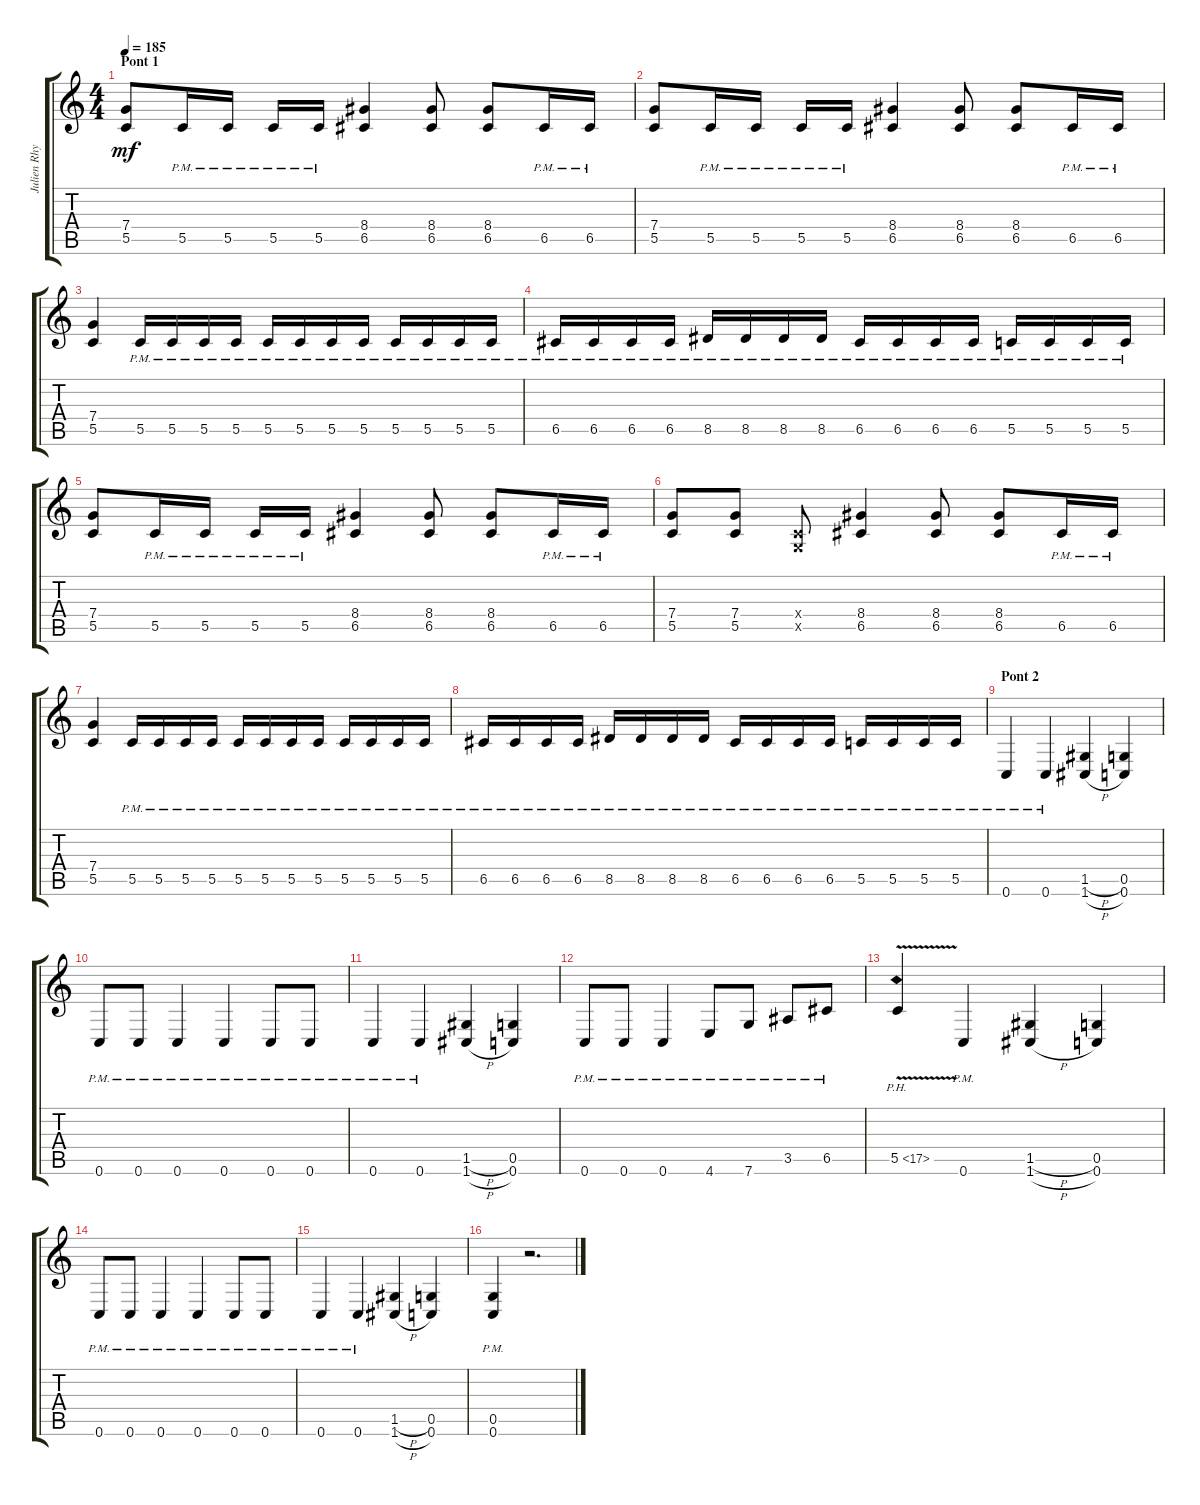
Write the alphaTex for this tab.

\track ("Julien Rhythm" "Julien Rhy") {instrument distortionguitar}
\staff {score tabs}
\tuning (D4 A3 F3 C3 G2 C2) {hide}
\ts (4 4)
\section ("" "Pont 1")
\tempo 185
\clef g2
\ks c
(7.4 5.5).8{dy mf} 5.5{pm}.16 5.5{pm}.16 5.5{pm}.16 5.5{pm}.16 (8.4 6.5).4 (8.4 6.5).8 (8.4 6.5).8 6.5{pm}.16 6.5{pm}.16 |
(7.4 5.5).8 5.5{pm}.16 5.5{pm}.16 5.5{pm}.16 5.5{pm}.16 (8.4 6.5).4 (8.4 6.5).8 (8.4 6.5).8 6.5{pm}.16 6.5{pm}.16 |
(7.4 5.5).4 5.5{pm}.16 5.5{pm}.16 5.5{pm}.16 5.5{pm}.16 5.5{pm}.16 5.5{pm}.16 5.5{pm}.16 5.5{pm}.16 5.5{pm}.16 5.5{pm}.16 5.5{pm}.16 5.5{pm}.16 |
6.5{pm}.16 6.5{pm}.16 6.5{pm}.16 6.5{pm}.16 8.5{pm}.16 8.5{pm}.16 8.5{pm}.16 8.5{pm}.16 6.5{pm}.16 6.5{pm}.16 6.5{pm}.16 6.5{pm}.16 5.5{pm}.16 5.5{pm}.16 5.5{pm}.16 5.5{pm}.16 |
(7.4 5.5).8 5.5{pm}.16 5.5{pm}.16 5.5{pm}.16 5.5{pm}.16 (8.4 6.5).4 (8.4 6.5).8 (8.4 6.5).8 6.5{pm}.16 6.5{pm}.16 |
(7.4 5.5).8 (7.4 5.5).8 (0.4{x} 0.5{x}).8 (8.4 6.5).4 (8.4 6.5).8 (8.4 6.5).8 6.5{pm}.16 6.5{pm}.16 |
(7.4 5.5).4 5.5{pm}.16 5.5{pm}.16 5.5{pm}.16 5.5{pm}.16 5.5{pm}.16 5.5{pm}.16 5.5{pm}.16 5.5{pm}.16 5.5{pm}.16 5.5{pm}.16 5.5{pm}.16 5.5{pm}.16 |
6.5{pm}.16 6.5{pm}.16 6.5{pm}.16 6.5{pm}.16 8.5{pm}.16 8.5{pm}.16 8.5{pm}.16 8.5{pm}.16 6.5{pm}.16 6.5{pm}.16 6.5{pm}.16 6.5{pm}.16 5.5{pm}.16 5.5{pm}.16 5.5{pm}.16 5.5{pm}.16 |
\section ("" "Pont 2")
0.6{pm}.4 0.6{pm}.4 (1.5{h} 1.6{h}).4 (0.5 0.6).4 |
0.6{pm}.8 0.6{pm}.8 0.6{pm}.4 0.6{pm}.4 0.6{pm}.8 0.6{pm}.8 |
0.6{pm}.4 0.6{pm}.4 (1.5{h} 1.6{h}).4 (0.5 0.6).4 |
0.6{pm}.8 0.6{pm}.8 0.6{pm}.4 4.6{pm}.8 7.6{pm}.8 3.5{pm}.8 6.5{pm}.8 |
5.5{ph 12 v}.4 0.6{pm}.4 (1.5{h} 1.6{h}).4 (0.5 0.6).4 |
0.6{pm}.8 0.6{pm}.8 0.6{pm}.4 0.6{pm}.4 0.6{pm}.8 0.6{pm}.8 |
0.6{pm}.4 0.6{pm}.4 (1.5{h} 1.6{h}).4 (0.5 0.6).4 |
(0.5{pm} 0.6{pm}).4 r.2{d}
